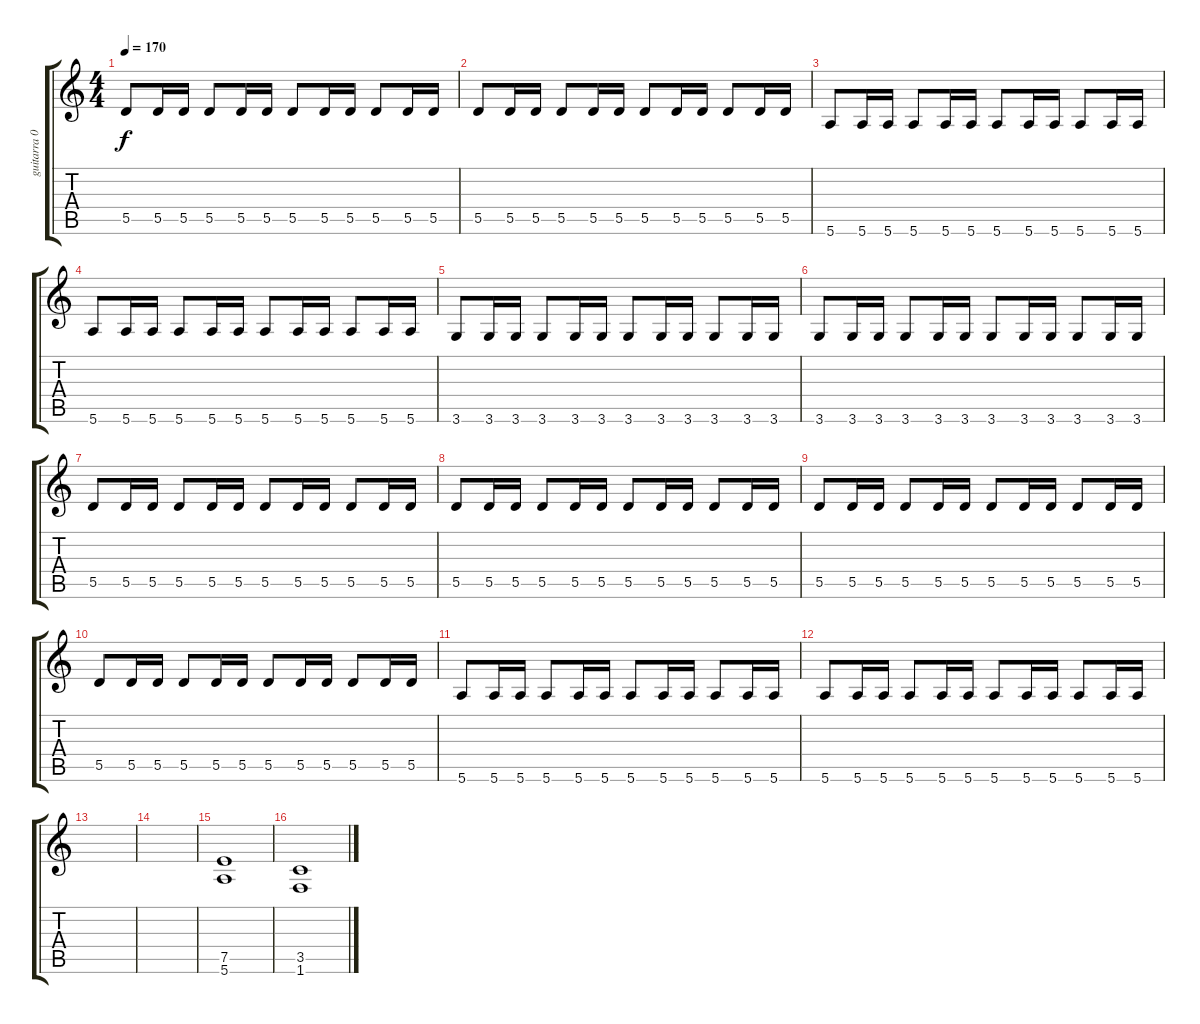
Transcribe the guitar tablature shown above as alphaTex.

\track ("guitarra 02" "guitarra 0") {instrument distortionguitar}
\staff {score tabs}
\tuning (E4 B3 G3 D3 A2 E2) {hide}
\ts (4 4)
\tempo 170
\clef g2
\ks c
5.5.8{dy f} 5.5.16 5.5.16 5.5.8 5.5.16 5.5.16 5.5.8 5.5.16 5.5.16 5.5.8 5.5.16 5.5.16 |
5.5.8 5.5.16 5.5.16 5.5.8 5.5.16 5.5.16 5.5.8 5.5.16 5.5.16 5.5.8 5.5.16 5.5.16 |
5.6.8 5.6.16 5.6.16 5.6.8 5.6.16 5.6.16 5.6.8 5.6.16 5.6.16 5.6.8 5.6.16 5.6.16 |
5.6.8 5.6.16 5.6.16 5.6.8 5.6.16 5.6.16 5.6.8 5.6.16 5.6.16 5.6.8 5.6.16 5.6.16 |
3.6.8 3.6.16 3.6.16 3.6.8 3.6.16 3.6.16 3.6.8 3.6.16 3.6.16 3.6.8 3.6.16 3.6.16 |
3.6.8 3.6.16 3.6.16 3.6.8 3.6.16 3.6.16 3.6.8 3.6.16 3.6.16 3.6.8 3.6.16 3.6.16 |
5.5.8 5.5.16 5.5.16 5.5.8 5.5.16 5.5.16 5.5.8 5.5.16 5.5.16 5.5.8 5.5.16 5.5.16 |
5.5.8 5.5.16 5.5.16 5.5.8 5.5.16 5.5.16 5.5.8 5.5.16 5.5.16 5.5.8 5.5.16 5.5.16 |
5.5.8 5.5.16 5.5.16 5.5.8 5.5.16 5.5.16 5.5.8 5.5.16 5.5.16 5.5.8 5.5.16 5.5.16 |
5.5.8 5.5.16 5.5.16 5.5.8 5.5.16 5.5.16 5.5.8 5.5.16 5.5.16 5.5.8 5.5.16 5.5.16 |
5.6.8 5.6.16 5.6.16 5.6.8 5.6.16 5.6.16 5.6.8 5.6.16 5.6.16 5.6.8 5.6.16 5.6.16 |
5.6.8 5.6.16 5.6.16 5.6.8 5.6.16 5.6.16 5.6.8 5.6.16 5.6.16 5.6.8 5.6.16 5.6.16 |
|
|
(7.5 5.6).1 |
(3.5 1.6).1
